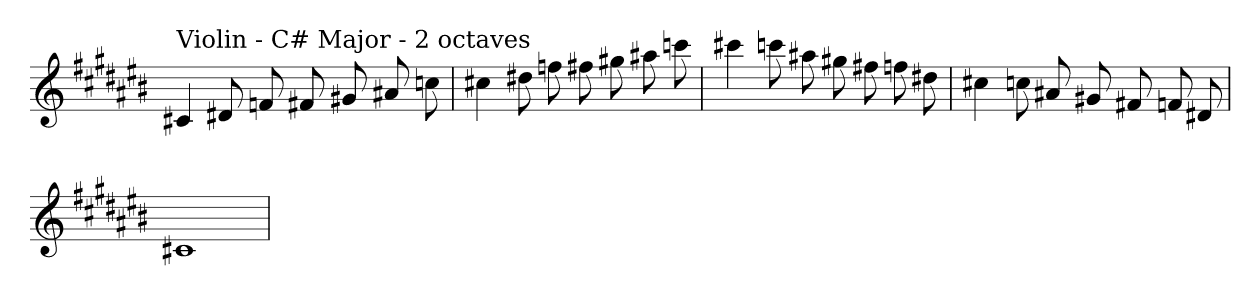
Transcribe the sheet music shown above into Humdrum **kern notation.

**kern
*part1
*staff1
*clefG2
*k[f#c#g#d#a#e#b#]
*C#:
=
!LO:TX:a:t=Violin - C# Major - 2 octaves
4c#X
8d#X
8f
8f#X
8g#X
8a#X
8cc
=
4cc#X
8dd#X
8ff
8ff#X
8gg#X
8aa#X
8ccc
=
4ccc#X
8ccc
8aa#X
8gg#X
8ff#X
8ff
8dd#X
=
4cc#X
8cc
8a#X
8g#X
8f#X
8f
8d#X
=
1c#X
=
*-
